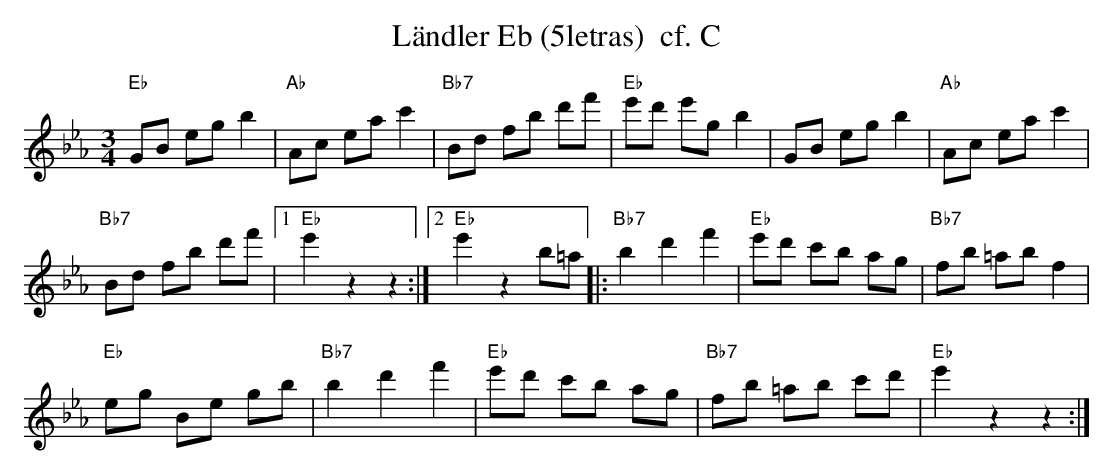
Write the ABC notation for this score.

X:1
T:L\"andler Eb (5letras)  cf. C
M:3/4
L:1/8
K:Ebmaj%%MIDI gchordon
"Eb"GB egb2 | "Ab"Ac eac'2 | "Bb7"Bd fb d'f' | "Eb"e'd' e'gb2 | GB egb2 | "Ab"Ac eac'2 |
"Bb7"Bd fb d'f' |1 "Eb"e'2z2z2 :|2 "Eb"e'2z2b=a |: "Bb7"b2d'2f'2 | "Eb"e'd' c'b ag | "Bb7"fb =abf2 |
"Eb"eg Be gb | "Bb7"b2d'2f'2 | "Eb"e'd' c'b ag | "Bb7"fb =ab c'd' | "Eb"e'2z2z2 :|
